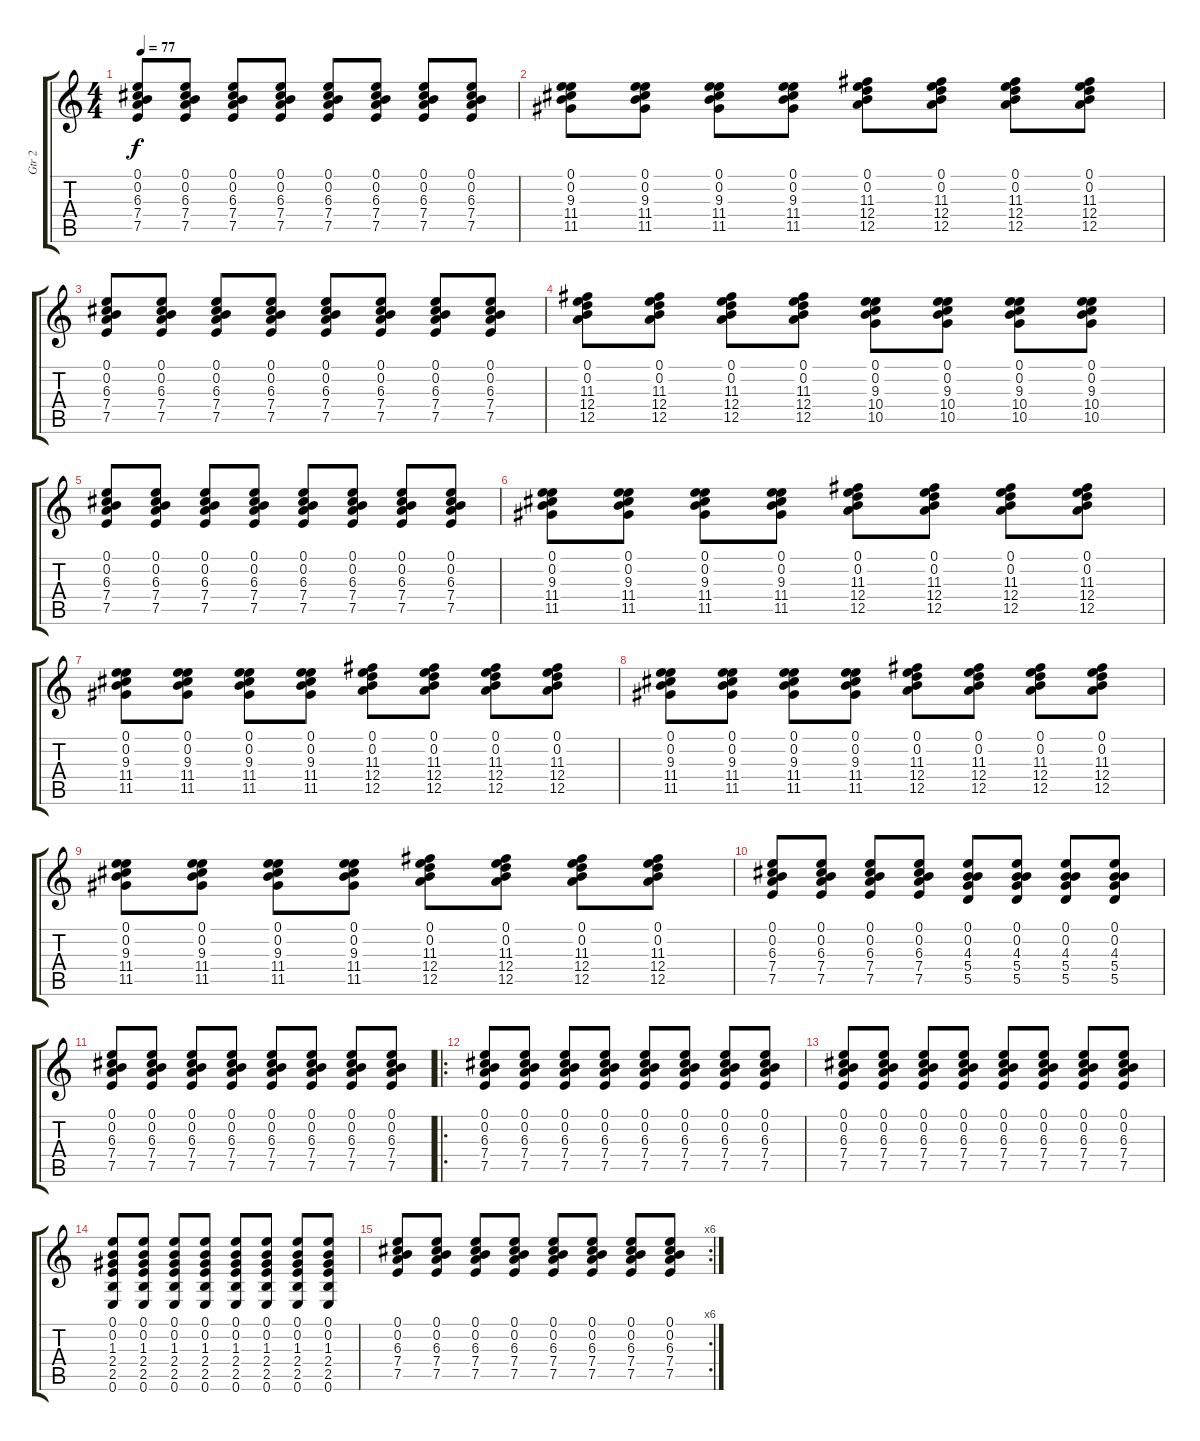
\track ("Gtr 2" "Gtr 2") {instrument acousticguitarsteel}
\staff {score tabs}
\tuning (E4 B3 G3 D3 A2 E2) {hide}
\ts (4 4)
\tempo 77
\clef g2
\ks c
(0.1 0.2 6.3 7.4 7.5).8{dy f} (0.1 0.2 6.3 7.4 7.5).8 (0.1 0.2 6.3 7.4 7.5).8 (0.1 0.2 6.3 7.4 7.5).8 (0.1 0.2 6.3 7.4 7.5).8 (0.1 0.2 6.3 7.4 7.5).8 (0.1 0.2 6.3 7.4 7.5).8 (0.1 0.2 6.3 7.4 7.5).8 |
(0.1 0.2 9.3 11.4 11.5).8 (0.1 0.2 9.3 11.4 11.5).8 (0.1 0.2 9.3 11.4 11.5).8 (0.1 0.2 9.3 11.4 11.5).8 (0.1 0.2 11.3 12.4 12.5).8 (0.1 0.2 11.3 12.4 12.5).8 (0.1 0.2 11.3 12.4 12.5).8 (0.1 0.2 11.3 12.4 12.5).8 |
(0.1 0.2 6.3 7.4 7.5).8 (0.1 0.2 6.3 7.4 7.5).8 (0.1 0.2 6.3 7.4 7.5).8 (0.1 0.2 6.3 7.4 7.5).8 (0.1 0.2 6.3 7.4 7.5).8 (0.1 0.2 6.3 7.4 7.5).8 (0.1 0.2 6.3 7.4 7.5).8 (0.1 0.2 6.3 7.4 7.5).8 |
(0.1 0.2 11.3 12.4 12.5).8 (0.1 0.2 11.3 12.4 12.5).8 (0.1 0.2 11.3 12.4 12.5).8 (0.1 0.2 11.3 12.4 12.5).8 (0.1 0.2 9.3 10.4 10.5).8 (0.1 0.2 9.3 10.4 10.5).8 (0.1 0.2 9.3 10.4 10.5).8 (0.1 0.2 9.3 10.4 10.5).8 |
(0.1 0.2 6.3 7.4 7.5).8 (0.1 0.2 6.3 7.4 7.5).8 (0.1 0.2 6.3 7.4 7.5).8 (0.1 0.2 6.3 7.4 7.5).8 (0.1 0.2 6.3 7.4 7.5).8 (0.1 0.2 6.3 7.4 7.5).8 (0.1 0.2 6.3 7.4 7.5).8 (0.1 0.2 6.3 7.4 7.5).8 |
(0.1 0.2 9.3 11.4 11.5).8 (0.1 0.2 9.3 11.4 11.5).8 (0.1 0.2 9.3 11.4 11.5).8 (0.1 0.2 9.3 11.4 11.5).8 (0.1 0.2 11.3 12.4 12.5).8 (0.1 0.2 11.3 12.4 12.5).8 (0.1 0.2 11.3 12.4 12.5).8 (0.1 0.2 11.3 12.4 12.5).8 |
(0.1 0.2 9.3 11.4 11.5).8 (0.1 0.2 9.3 11.4 11.5).8 (0.1 0.2 9.3 11.4 11.5).8 (0.1 0.2 9.3 11.4 11.5).8 (0.1 0.2 11.3 12.4 12.5).8 (0.1 0.2 11.3 12.4 12.5).8 (0.1 0.2 11.3 12.4 12.5).8 (0.1 0.2 11.3 12.4 12.5).8 |
(0.1 0.2 9.3 11.4 11.5).8 (0.1 0.2 9.3 11.4 11.5).8 (0.1 0.2 9.3 11.4 11.5).8 (0.1 0.2 9.3 11.4 11.5).8 (0.1 0.2 11.3 12.4 12.5).8 (0.1 0.2 11.3 12.4 12.5).8 (0.1 0.2 11.3 12.4 12.5).8 (0.1 0.2 11.3 12.4 12.5).8 |
(0.1 0.2 9.3 11.4 11.5).8 (0.1 0.2 9.3 11.4 11.5).8 (0.1 0.2 9.3 11.4 11.5).8 (0.1 0.2 9.3 11.4 11.5).8 (0.1 0.2 11.3 12.4 12.5).8 (0.1 0.2 11.3 12.4 12.5).8 (0.1 0.2 11.3 12.4 12.5).8 (0.1 0.2 11.3 12.4 12.5).8 |
(0.1 0.2 6.3 7.4 7.5).8 (0.1 0.2 6.3 7.4 7.5).8 (0.1 0.2 6.3 7.4 7.5).8 (0.1 0.2 6.3 7.4 7.5).8 (0.1 0.2 4.3 5.4 5.5).8 (0.1 0.2 4.3 5.4 5.5).8 (0.1 0.2 4.3 5.4 5.5).8 (0.1 0.2 4.3 5.4 5.5).8 |
(0.1 0.2 6.3 7.4 7.5).8 (0.1 0.2 6.3 7.4 7.5).8 (0.1 0.2 6.3 7.4 7.5).8 (0.1 0.2 6.3 7.4 7.5).8 (0.1 0.2 6.3 7.4 7.5).8 (0.1 0.2 6.3 7.4 7.5).8 (0.1 0.2 6.3 7.4 7.5).8 (0.1 0.2 6.3 7.4 7.5).8 |
\ro
(0.1 0.2 6.3 7.4 7.5).8 (0.1 0.2 6.3 7.4 7.5).8 (0.1 0.2 6.3 7.4 7.5).8 (0.1 0.2 6.3 7.4 7.5).8 (0.1 0.2 6.3 7.4 7.5).8 (0.1 0.2 6.3 7.4 7.5).8 (0.1 0.2 6.3 7.4 7.5).8 (0.1 0.2 6.3 7.4 7.5).8 |
(0.1 0.2 6.3 7.4 7.5).8 (0.1 0.2 6.3 7.4 7.5).8 (0.1 0.2 6.3 7.4 7.5).8 (0.1 0.2 6.3 7.4 7.5).8 (0.1 0.2 6.3 7.4 7.5).8 (0.1 0.2 6.3 7.4 7.5).8 (0.1 0.2 6.3 7.4 7.5).8 (0.1 0.2 6.3 7.4 7.5).8 |
(0.1 0.2 1.3 2.4 2.5 0.6).8 (0.1 0.2 1.3 2.4 2.5 0.6).8 (0.1 0.2 1.3 2.4 2.5 0.6).8 (0.1 0.2 1.3 2.4 2.5 0.6).8 (0.1 0.2 1.3 2.4 2.5 0.6).8 (0.1 0.2 1.3 2.4 2.5 0.6).8 (0.1 0.2 1.3 2.4 2.5 0.6).8 (0.1 0.2 1.3 2.4 2.5 0.6).8 |
\rc 6
(0.1 0.2 6.3 7.4 7.5).8 (0.1 0.2 6.3 7.4 7.5).8 (0.1 0.2 6.3 7.4 7.5).8 (0.1 0.2 6.3 7.4 7.5).8 (0.1 0.2 6.3 7.4 7.5).8 (0.1 0.2 6.3 7.4 7.5).8 (0.1 0.2 6.3 7.4 7.5).8 (0.1 0.2 6.3 7.4 7.5).8
